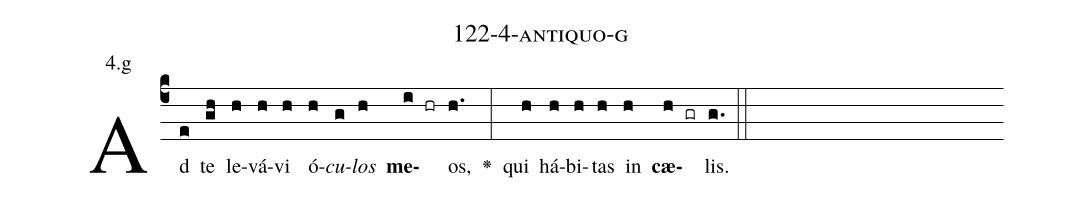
name: 122-4-antiquo-g;
annotation: 4.g;
%%
(c4)Ad(e) te(gh) le(h)vá(h)vi(h) ó(h)<i>cu</i>(g)<i>los</i>(h) <b>me</b>(i hr)os,(h.) <v>\greheightstar</v>(:) qui(h) há(h)bi(h)tas(h) in(h) <b>cæ</b>(h gr)lis.(g.) (::)


%E(h) u(h) o(h) u(h) a(h) e.(g.) (::)
